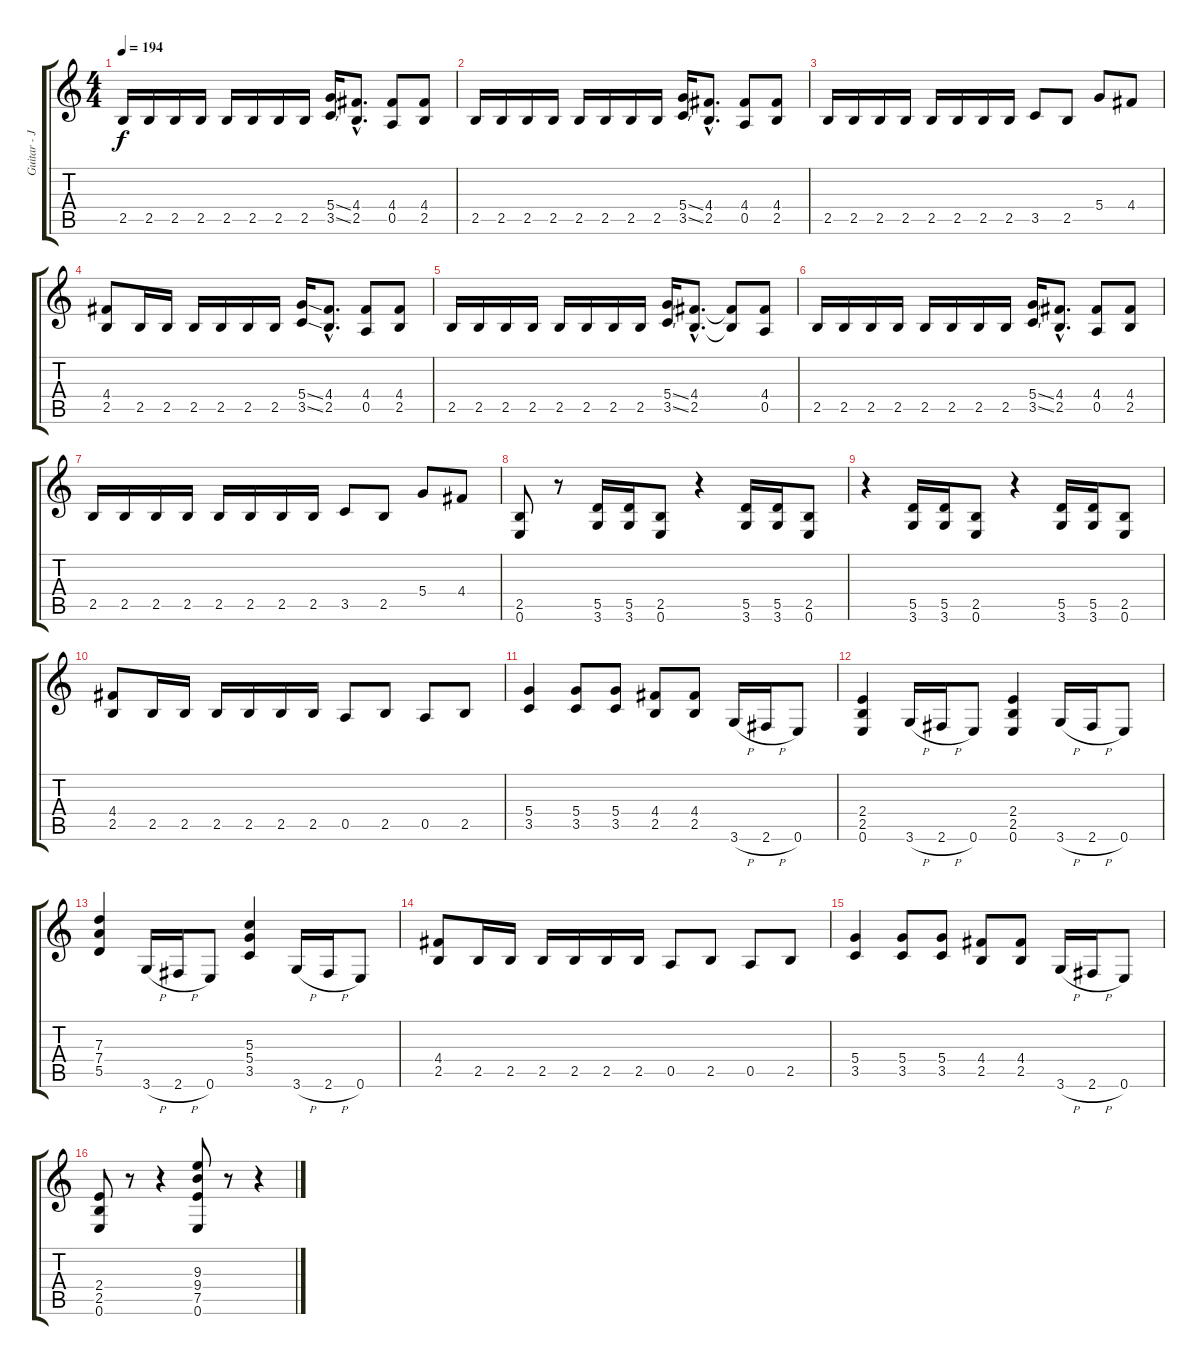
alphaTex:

\track ("Guitar - James" "Guitar - J") {instrument distortionguitar}
\staff {score tabs}
\tuning (E4 B3 G3 D3 A2 E2) {hide}
\ts (4 4)
\tempo 194
\clef g2
\ks c
2.5.16{dy f} 2.5.16 2.5.16 2.5.16 2.5.16 2.5.16 2.5.16 2.5.16 (5.4{ss} 3.5{ss}).16 (4.4{hac} 2.5{hac}).8{d} (4.4 0.5).8 (4.4 2.5).8 |
2.5.16 2.5.16 2.5.16 2.5.16 2.5.16 2.5.16 2.5.16 2.5.16 (5.4{ss} 3.5{ss}).16 (4.4{hac} 2.5{hac}).8{d} (4.4 0.5).8 (4.4 2.5).8 |
2.5.16 2.5.16 2.5.16 2.5.16 2.5.16 2.5.16 2.5.16 2.5.16 3.5.8 2.5.8 5.4.8 4.4.8 |
(4.4 2.5).8 2.5.16 2.5.16 2.5.16 2.5.16 2.5.16 2.5.16 (5.4{ss} 3.5{ss}).16 (4.4{hac} 2.5{hac}).8{d} (4.4 0.5).8 (4.4 2.5).8 |
2.5.16 2.5.16 2.5.16 2.5.16 2.5.16 2.5.16 2.5.16 2.5.16 (5.4{ss} 3.5{ss}).16 (4.4{hac} 2.5{hac}).8{d} (4.4{t} 2.5{t}).8 (4.4 0.5).8 |
2.5.16 2.5.16 2.5.16 2.5.16 2.5.16 2.5.16 2.5.16 2.5.16 (5.4{ss} 3.5{ss}).16 (4.4{hac} 2.5{hac}).8{d} (4.4 0.5).8 (4.4 2.5).8 |
2.5.16 2.5.16 2.5.16 2.5.16 2.5.16 2.5.16 2.5.16 2.5.16 3.5.8 2.5.8 5.4.8 4.4.8 |
(2.5 0.6).8 r.8 (5.5 3.6).16 (5.5 3.6).16 (2.5 0.6).8 r.4 (5.5 3.6).16 (5.5 3.6).16 (2.5 0.6).8 |
r.4 (5.5 3.6).16 (5.5 3.6).16 (2.5 0.6).8 r.4 (5.5 3.6).16 (5.5 3.6).16 (2.5 0.6).8 |
(4.4 2.5).8 2.5.16 2.5.16 2.5.16 2.5.16 2.5.16 2.5.16 0.5.8 2.5.8 0.5.8 2.5.8 |
(5.4 3.5).4 (5.4 3.5).8 (5.4 3.5).8 (4.4 2.5).8 (4.4 2.5).8 3.6{h}.16 2.6{h}.16 0.6.8 |
(2.4 2.5 0.6).4 3.6{h}.16 2.6{h}.16 0.6.8 (2.4 2.5 0.6).4 3.6{h}.16 2.6{h}.16 0.6.8 |
(7.3 7.4 5.5).4 3.6{h}.16 2.6{h}.16 0.6.8 (5.3 5.4 3.5).4 3.6{h}.16 2.6{h}.16 0.6.8 |
(4.4 2.5).8 2.5.16 2.5.16 2.5.16 2.5.16 2.5.16 2.5.16 0.5.8 2.5.8 0.5.8 2.5.8 |
(5.4 3.5).4 (5.4 3.5).8 (5.4 3.5).8 (4.4 2.5).8 (4.4 2.5).8 3.6{h}.16 2.6{h}.16 0.6.8 |
(2.4 2.5 0.6).8 r.8 r.4 (9.3 9.4 7.5 0.6).8 r.8 r.4
